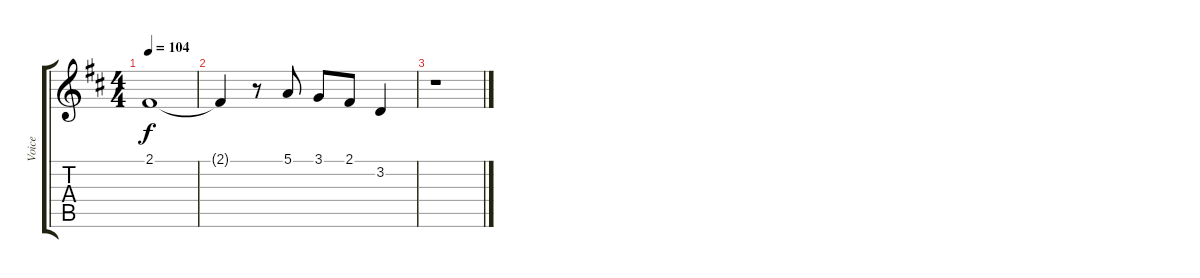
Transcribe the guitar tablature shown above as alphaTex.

\track ("Voice" "Voice") {instrument reedorgan}
\staff {score tabs}
\tuning (E4 B3 G3 D3 A2 E2) {hide}
\ts (4 4)
\tempo 104
\clef g2
\ks d
2.1.1{dy f} |
2.1{t}.4 r.8 5.1.8 3.1.8 2.1.8 3.2.4 |
r.1
